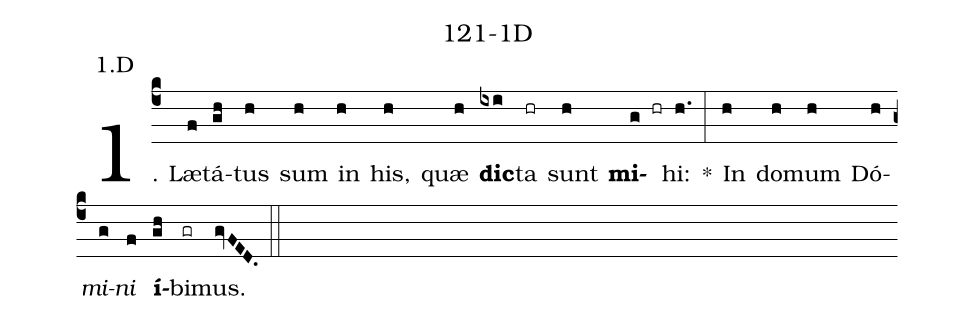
name: 121-1D;
annotation: 1.D;
%%
(c4)1. Læ(f)tá(gh)tus(h) sum(h) in(h) his,(h) quæ(h) <b>dic</b>(ixi)ta(hr) sunt(h) <b>mi</b>(g hr)hi:(h.) *(:) In(h) do(h)mum(h) Dó(h)<i>mi</i>(g)<i>ni</i>(f) <b>í</b>(gh)bi(gr)mus.(gvFED.) (::)
